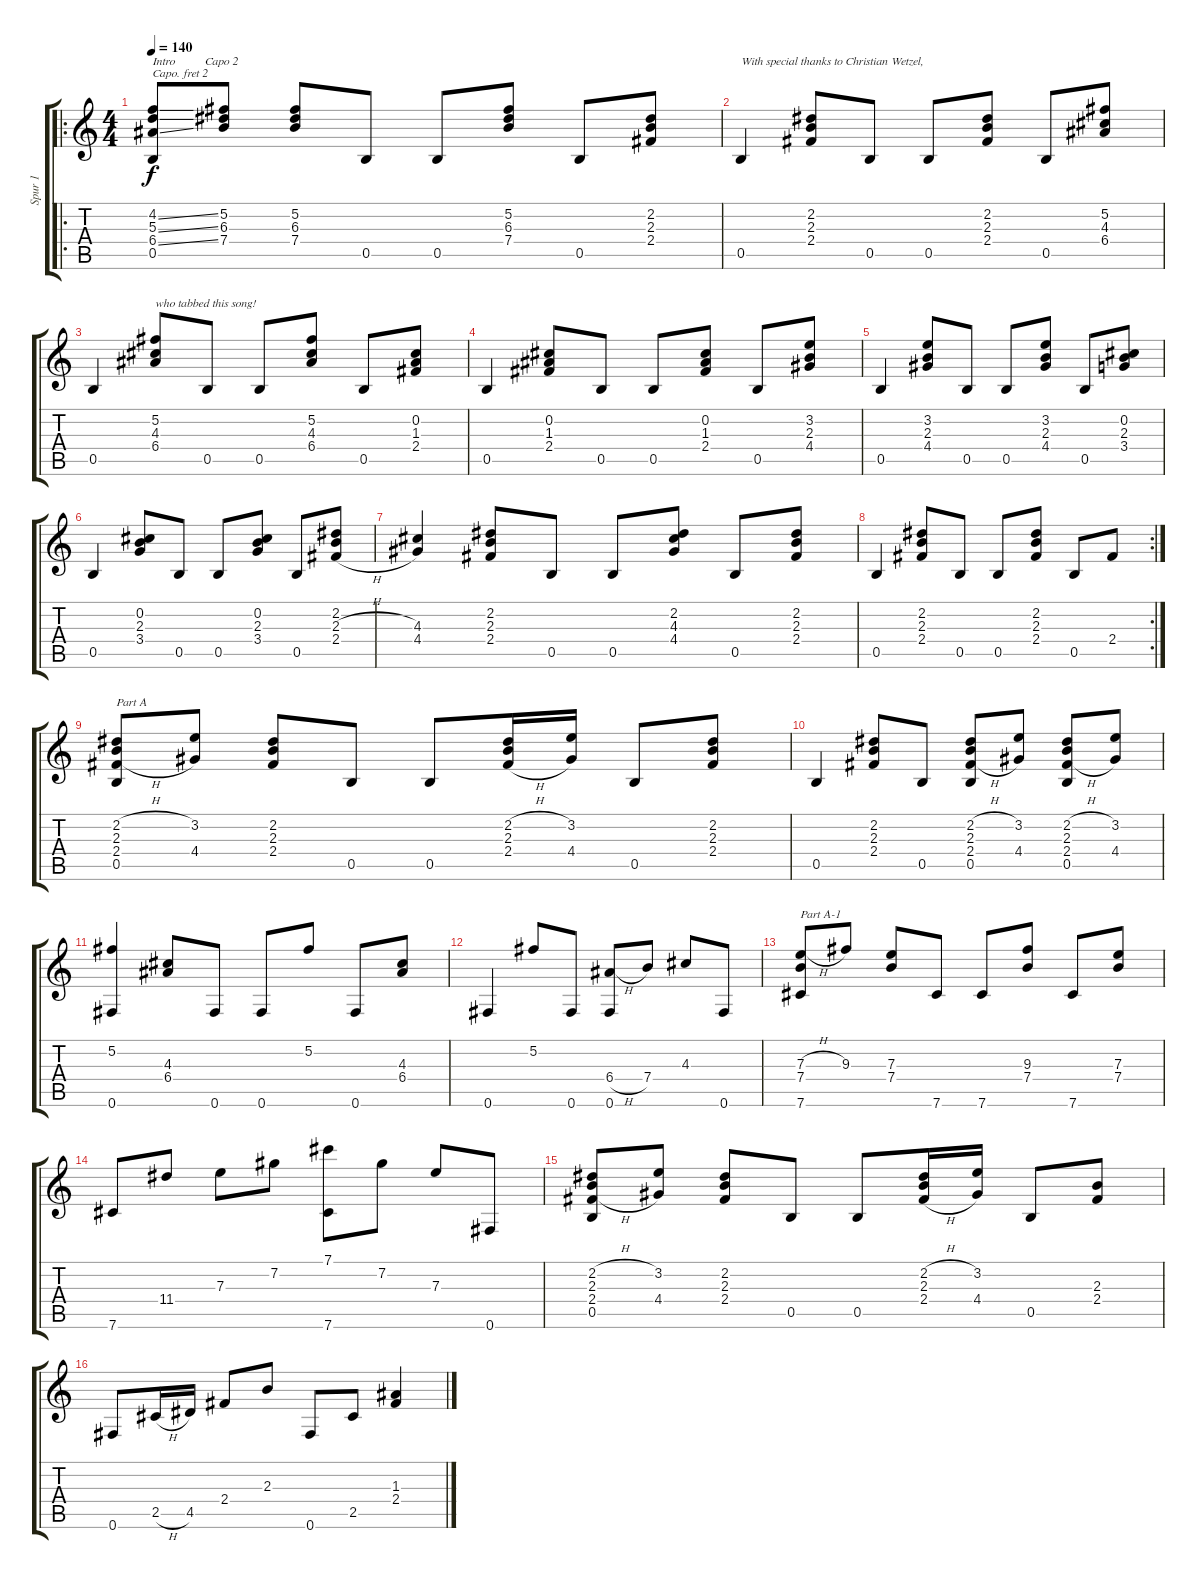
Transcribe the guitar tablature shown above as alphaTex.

\track ("Spur 1" "Spur 1") {instrument acousticguitarnylon}
\staff {score tabs}
\capo 2
\tuning (E4 B3 G3 D3 A2 E2) {hide}
\ro
\ts (4 4)
\tempo 140
\clef g2
\ks c
(4.2{ss} 5.3{ss} 6.4{ss} 0.5).8{txt "Intro          Capo 2" dy f instrument acousticguitarnylon} (5.2 6.3 7.4).8 (5.2 6.3 7.4).8 0.5.8 0.5.8 (5.2 6.3 7.4).8 0.5.8 (2.2 2.3 2.4).8 |
0.5.4{txt "With special thanks to Christian Wetzel, "} (2.2 2.3 2.4).8 0.5.8 0.5.8 (2.2 2.3 2.4).8 0.5.8 (5.2 4.3 6.4).8 |
0.5.4 (5.2 4.3 6.4).8{txt "who tabbed this song!"} 0.5.8 0.5.8 (5.2 4.3 6.4).8 0.5.8 (0.2 1.3 2.4).8 |
0.5.4 (0.2 1.3 2.4).8 0.5.8 0.5.8 (0.2 1.3 2.4).8 0.5.8 (3.2 2.3 4.4).8 |
0.5.4 (3.2 2.3 4.4).8 0.5.8 0.5.8 (3.2 2.3 4.4).8 0.5.8 (0.2 2.3 3.4).8 |
0.5.4 (0.2 2.3 3.4).8 0.5.8 0.5.8 (0.2 2.3 3.4).8 0.5.8 (2.2 2.3{h} 2.4{h}).8 |
(4.3 4.4).4 (2.2 2.3 2.4).8 0.5.8 0.5.8 (2.2 4.3 4.4).8 0.5.8 (2.2 2.3 2.4).8 |
\rc 2
0.5.4 (2.2 2.3 2.4).8 0.5.8 0.5.8 (2.2 2.3 2.4).8 0.5.8 2.4.8 |
(2.2{h} 2.3 2.4{h} 0.5).8{txt "Part A"} (3.2 4.4).8 (2.2 2.3 2.4).8 0.5.8 0.5.8 (2.2{h} 2.3 2.4{h}).16 (3.2 4.4).16 0.5.8 (2.2 2.3 2.4).8 |
0.5.4 (2.2 2.3 2.4).8 0.5.8 (2.2{h} 2.3 2.4{h} 0.5).8 (3.2 4.4).8 (2.2{h} 2.3 2.4{h} 0.5).8 (3.2 4.4).8 |
(5.2 0.6).4 (4.3 6.4).8 0.6.8 0.6.8 5.2.8 0.6.8 (4.3 6.4).8 |
0.6.4 5.2.8 0.6.8 (6.4{h} 0.6).8 7.4.8 4.3.8 0.6.8 |
(7.3{h} 7.4 7.6).8{txt "Part A-1"} 9.3.8 (7.3 7.4).8 7.6.8 7.6.8 (9.3 7.4).8 7.6.8 (7.3 7.4).8 |
7.6.8 11.4.8 7.3.8 7.2.8 (7.1 7.6).8 7.2.8 7.3.8 0.6.8 |
(2.2{h} 2.3 2.4{h} 0.5).8 (3.2 4.4).8 (2.2 2.3 2.4).8 0.5.8 0.5.8 (2.2{h} 2.3 2.4{h}).16 (3.2 4.4).16 0.5.8 (2.3 2.4).8 |
0.6.8 2.5{h}.16 4.5.16 2.4.8 2.3.8 0.6.8 2.5.8 (1.3 2.4).4
